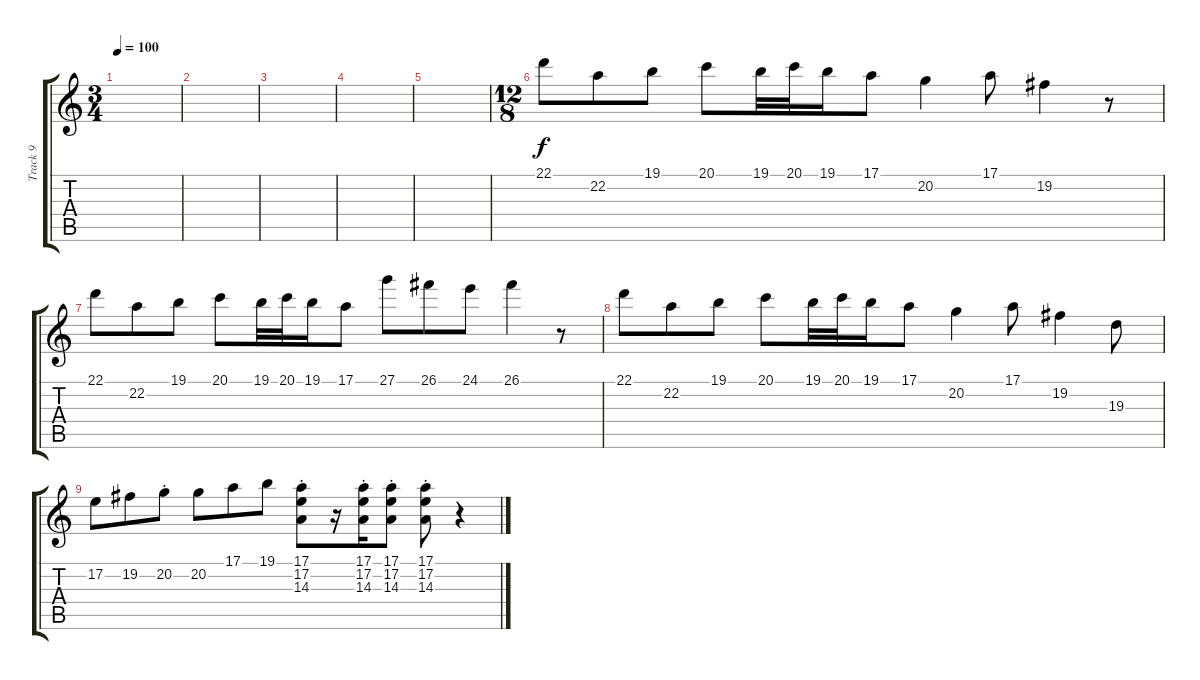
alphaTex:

\track ("Track 9" "Track 9") {instrument honkytonkpiano}
\staff {score tabs}
\tuning (E4 B3 G3 D3 A2 E2) {hide}
\ts (3 4)
\tempo 100
\clef g2
\ks c
|
|
|
|
|
\ts (12 8)
22.1.8 22.2.8 19.1.8 20.1.8 19.1.32 20.1.32 19.1.16 17.1.8 20.2.4 17.1.8 19.2.4 r.8 |
22.1.8 22.2.8 19.1.8 20.1.8 19.1.32 20.1.32 19.1.16 17.1.8 27.1.8 26.1.8 24.1.8 26.1.4 r.8 |
22.1.8 22.2.8 19.1.8 20.1.8 19.1.32 20.1.32 19.1.16 17.1.8 20.2.4 17.1.8 19.2.4 19.3.8 |
17.2.8 19.2.8 20.2{st}.8 20.2.8 17.1.8 19.1.8 (17.1{st} 17.2 14.3).8 r.16 (17.1{st} 17.2 14.3).16 (17.1{st} 17.2 14.3).8 (17.1{st} 17.2 14.3).8 r.4
